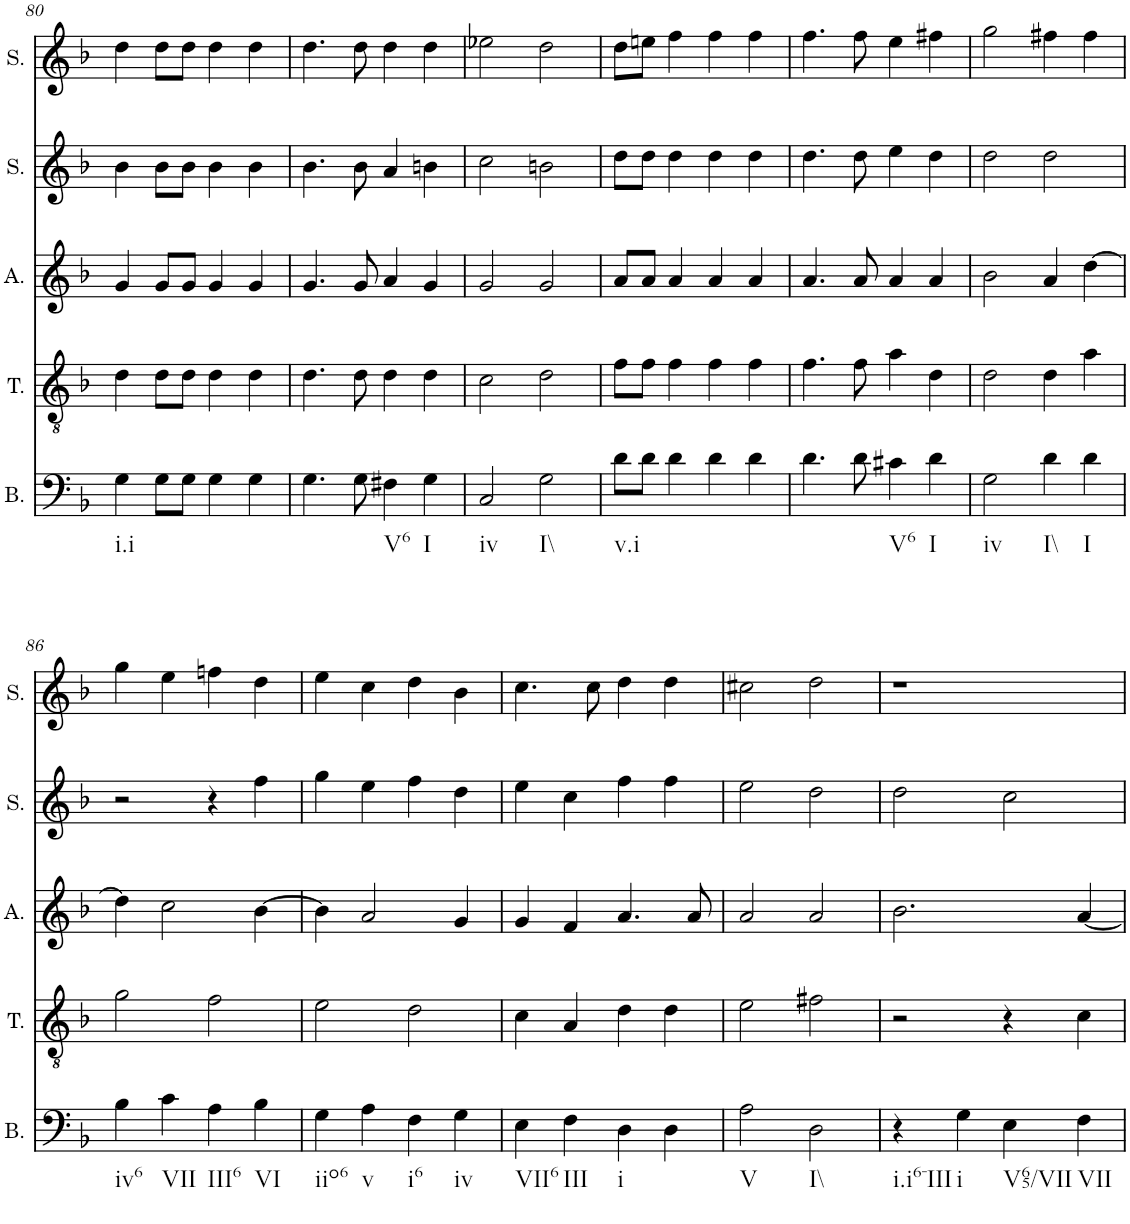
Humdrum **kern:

**kern	**kern	**kern	**kern	**kern
*part5	*part4	*part3	*part2	*part1
*staff5	*staff4	*staff3	*staff2	*staff1
*I"Bass	*I"Tenor	*I"Alto	*I"Soprano	*I"Soprano
*I'B.	*I'T.	*I'A.	*I'S.	*I'S.
!!LO:PB:g=z
*clefF4	*clefGv2	*clefG2	*clefG2	*clefG2
*k[b-]	*k[b-]	*k[b-]	*k[b-]	*k[b-]
*M4/4	*M4/4	*M4/4	*M4/4	*M4/4
=80	=80	=80	=80	=80
!LO:TX:b:t=i.i	!	!	!	!
4G\	4d\	4g/	4b-\	4dd\
8G\L	8d\L	8g/L	8b-\L	8dd\L
8G\J	8d\J	8g/J	8b-\J	8dd\J
4G\	4d\	4g/	4b-\	4dd\
4G\	4d\	4g/	4b-\	4dd\
=81	=81	=81	=81	=81
4.G\	4.d\	4.g/	4.b-\	4.dd\
8G\	8d\	8g/	8b-\	8dd\
!LO:TX:b:t=V6	!	!	!	!
4F#X\	4d\	4a/	4a/	4dd\
!LO:TX:b:t=I	!	!	!	!
4G\	4d\	4g/	4bn\	4dd\
=82	=82	=82	=82	=82
!LO:TX:b:t=iv	!	!	!	!
2C/	2c\	2g/	2cc\	2ee-X\
!LO:TX:b:t=I\\	!	!	!	!
2G\	2d\	2g/	2bn\	2dd\
=83	=83	=83	=83	=83
!LO:TX:b:t=v.i	!	!	!	!
8d\L	8f\L	8a/L	8dd\L	8dd\L
8d\J	8f\J	8a/J	8dd\J	8een\J
4d\	4f\	4a/	4dd\	4ff\
4d\	4f\	4a/	4dd\	4ff\
4d\	4f\	4a/	4dd\	4ff\
=84	=84	=84	=84	=84
4.d\	4.f\	4.a/	4.dd\	4.ff\
8d\	8f\	8a/	8dd\	8ff\
!LO:TX:b:t=V6	!	!	!	!
4c#X\	4a\	4a/	4ee\	4ee\
!LO:TX:b:t=I	!	!	!	!
4d\	4d\	4a/	4dd\	4ff#X\
=85	=85	=85	=85	=85
!LO:TX:b:t=iv	!	!	!	!
2G\	2d\	2b-\	2dd\	2gg\
!LO:TX:b:t=I\\	!	!	!	!
4d\	4d\	4a/	2dd\	4ff#X\
!LO:TX:b:t=I	!	!	!	!
4d\	4a\	[4dd\	.	4ff#\
!!LO:LB:g=z
=86	=86	=86	=86	=86
!LO:TX:b:t=iv6	!	!	!	!
4B-\	2g\	4dd\]	2r	4gg\
!LO:TX:b:t=VII	!	!	!	!
4c\	.	2cc\	.	4ee\
!LO:TX:b:t=III6	!	!	!	!
4A\	2f\	.	4r	4ffn\
!LO:TX:b:t=VI	!	!	!	!
4B-\	.	[4b-\	4ff\	4dd\
=87	=87	=87	=87	=87
!LO:TX:b:t=iio6	!	!	!	!
4G\	2e\	4b-\]	4gg\	4ee\
!LO:TX:b:t=v	!	!	!	!
4A\	.	2a/	4ee\	4cc\
!LO:TX:b:t=i6	!	!	!	!
4F\	2d\	.	4ff\	4dd\
!LO:TX:b:t=iv	!	!	!	!
4G\	.	4g/	4dd\	4b-\
=88	=88	=88	=88	=88
!LO:TX:b:t=VII6	!	!	!	!
4E\	4c\	4g/	4ee\	4.cc\
!LO:TX:b:t=III	!	!	!	!
4F\	4A/	4f/	4cc\	.
.	.	.	.	8cc\
!LO:TX:b:t=i	!	!	!	!
4D\	4d\	4.a/	4ff\	4dd\
4D\	4d\	.	4ff\	4dd\
.	.	8a/	.	.
=89	=89	=89	=89	=89
!LO:TX:b:t=V	!	!	!	!
2A\	2e\	2a/	2ee\	2cc#X\
!LO:TX:b:t=I\\	!	!	!	!
2D\	2f#X\	2a/	2dd\	2dd\
=90	=90	=90	=90	=90
!LO:TX:b:t=i.i6-III	!	!	!	!
4r	2r	2.b-\	2dd\	1r
!LO:TX:b:t=i	!	!	!	!
4G\	.	.	.	.
!LO:TX:b:t=V65/VII	!	!	!	!
4E\	4r	.	2cc\	.
!LO:TX:b:t=VII	!	!	!	!
4F\	4c\	[4a/	.	.
=	=	=	=	=
*-	*-	*-	*-	*-
